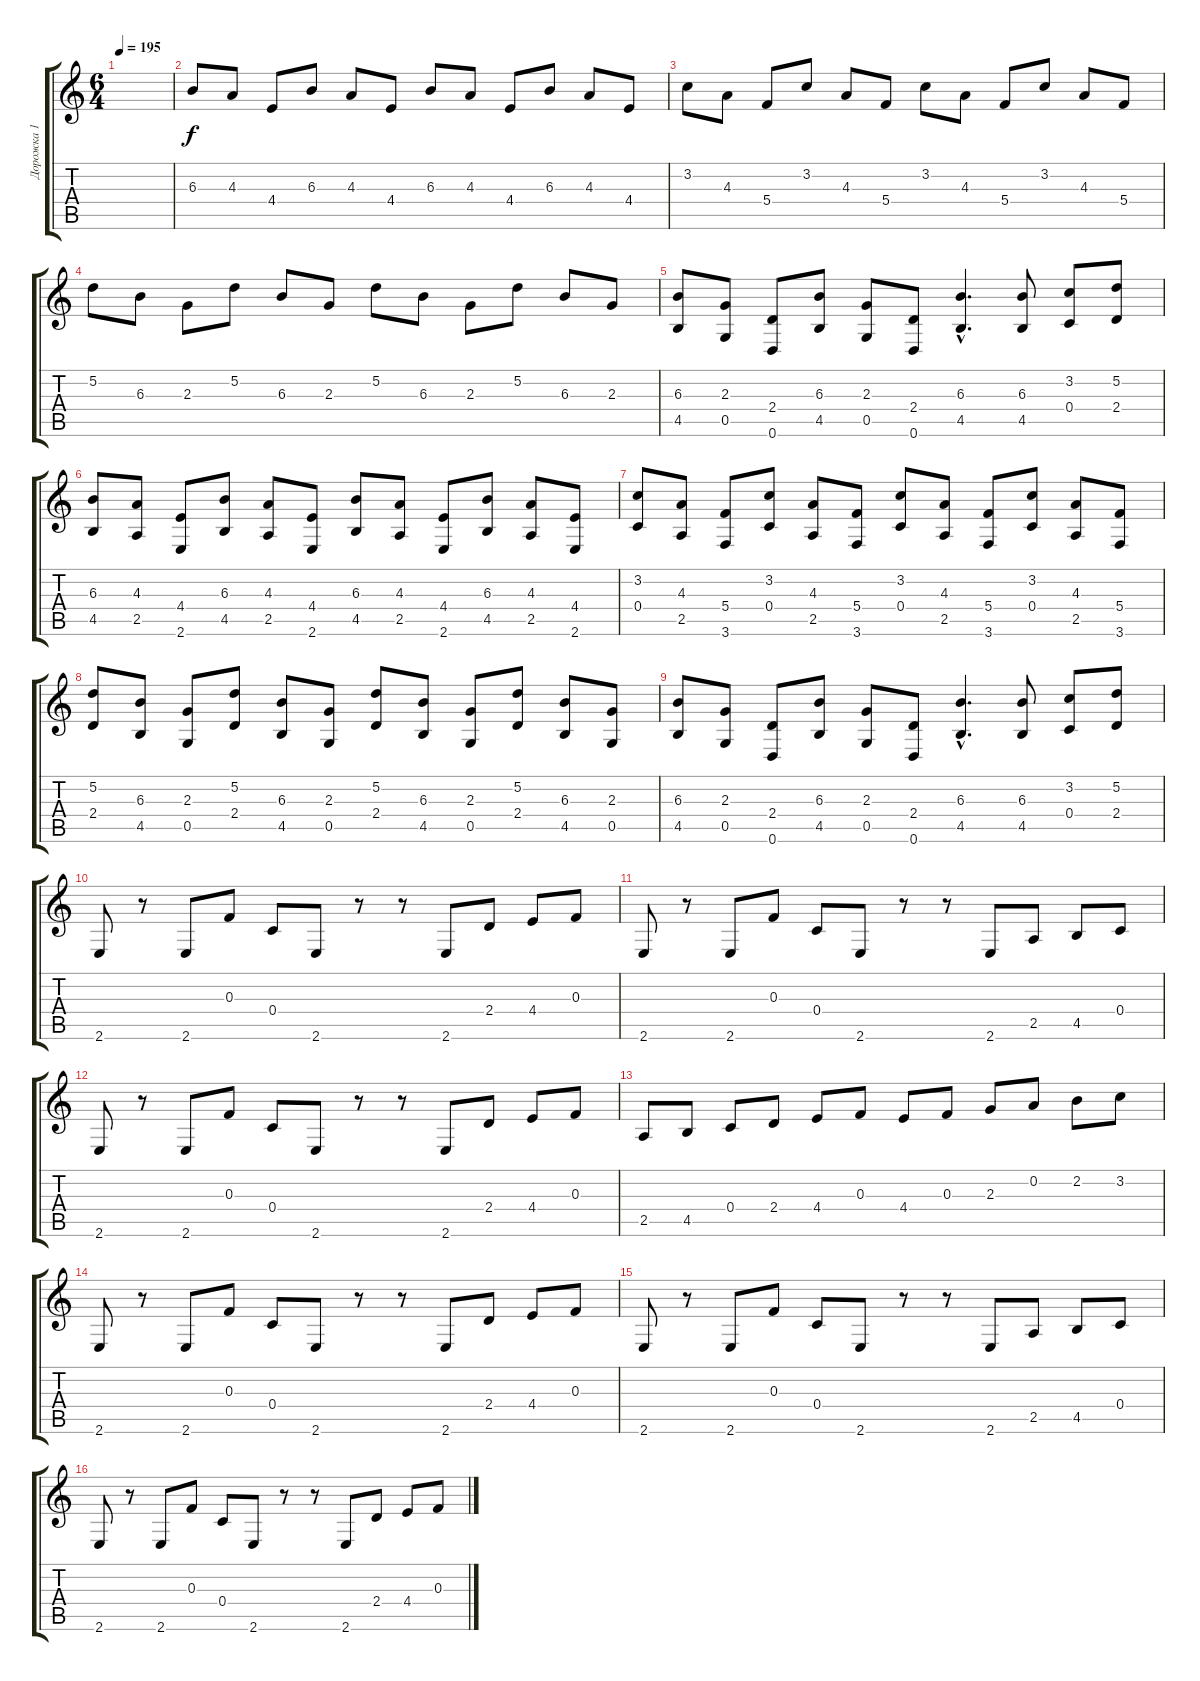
\track ("Дорожка 1" "Дорожка 1") {instrument distortionguitar}
\staff {score tabs}
\tuning (D4 A3 F3 C3 G2 D2) {hide}
\ts (6 4)
\tempo 195
\clef g2
\ks c
|
6.3.8 4.3.8 4.4.8 6.3.8 4.3.8 4.4.8 6.3.8 4.3.8 4.4.8 6.3.8 4.3.8 4.4.8 |
3.2.8 4.3.8 5.4.8 3.2.8 4.3.8 5.4.8 3.2.8 4.3.8 5.4.8 3.2.8 4.3.8 5.4.8 |
5.2.8 6.3.8 2.3.8 5.2.8 6.3.8 2.3.8 5.2.8 6.3.8 2.3.8 5.2.8 6.3.8 2.3.8 |
(6.3 4.5).8 (2.3 0.5).8 (2.4 0.6).8 (6.3 4.5).8 (2.3 0.5).8 (2.4 0.6).8 (6.3{hac} 4.5{hac}).4{d} (6.3 4.5).8 (3.2 0.4).8 (5.2 2.4).8 |
(6.3 4.5).8 (4.3 2.5).8 (4.4 2.6).8 (6.3 4.5).8 (4.3 2.5).8 (4.4 2.6).8 (6.3 4.5).8 (4.3 2.5).8 (4.4 2.6).8 (6.3 4.5).8 (4.3 2.5).8 (4.4 2.6).8 |
(3.2 0.4).8 (4.3 2.5).8 (5.4 3.6).8 (3.2 0.4).8 (4.3 2.5).8 (5.4 3.6).8 (3.2 0.4).8 (4.3 2.5).8 (5.4 3.6).8 (3.2 0.4).8 (4.3 2.5).8 (5.4 3.6).8 |
(5.2 2.4).8 (6.3 4.5).8 (2.3 0.5).8 (5.2 2.4).8 (6.3 4.5).8 (2.3 0.5).8 (5.2 2.4).8 (6.3 4.5).8 (2.3 0.5).8 (5.2 2.4).8 (6.3 4.5).8 (2.3 0.5).8 |
(6.3 4.5).8 (2.3 0.5).8 (2.4 0.6).8 (6.3 4.5).8 (2.3 0.5).8 (2.4 0.6).8 (6.3{hac} 4.5{hac}).4{d} (6.3 4.5).8 (3.2 0.4).8 (5.2 2.4).8 |
2.6.8 r.8 2.6.8 0.3.8 0.4.8 2.6.8 r.8 r.8 2.6.8 2.4.8 4.4.8 0.3.8 |
2.6.8 r.8 2.6.8 0.3.8 0.4.8 2.6.8 r.8 r.8 2.6.8 2.5.8 4.5.8 0.4.8 |
2.6.8 r.8 2.6.8 0.3.8 0.4.8 2.6.8 r.8 r.8 2.6.8 2.4.8 4.4.8 0.3.8 |
2.5.8 4.5.8 0.4.8 2.4.8 4.4.8 0.3.8 4.4.8 0.3.8 2.3.8 0.2.8 2.2.8 3.2.8 |
2.6.8 r.8 2.6.8 0.3.8 0.4.8 2.6.8 r.8 r.8 2.6.8 2.4.8 4.4.8 0.3.8 |
2.6.8 r.8 2.6.8 0.3.8 0.4.8 2.6.8 r.8 r.8 2.6.8 2.5.8 4.5.8 0.4.8 |
2.6.8 r.8 2.6.8 0.3.8 0.4.8 2.6.8 r.8 r.8 2.6.8 2.4.8 4.4.8 0.3.8
